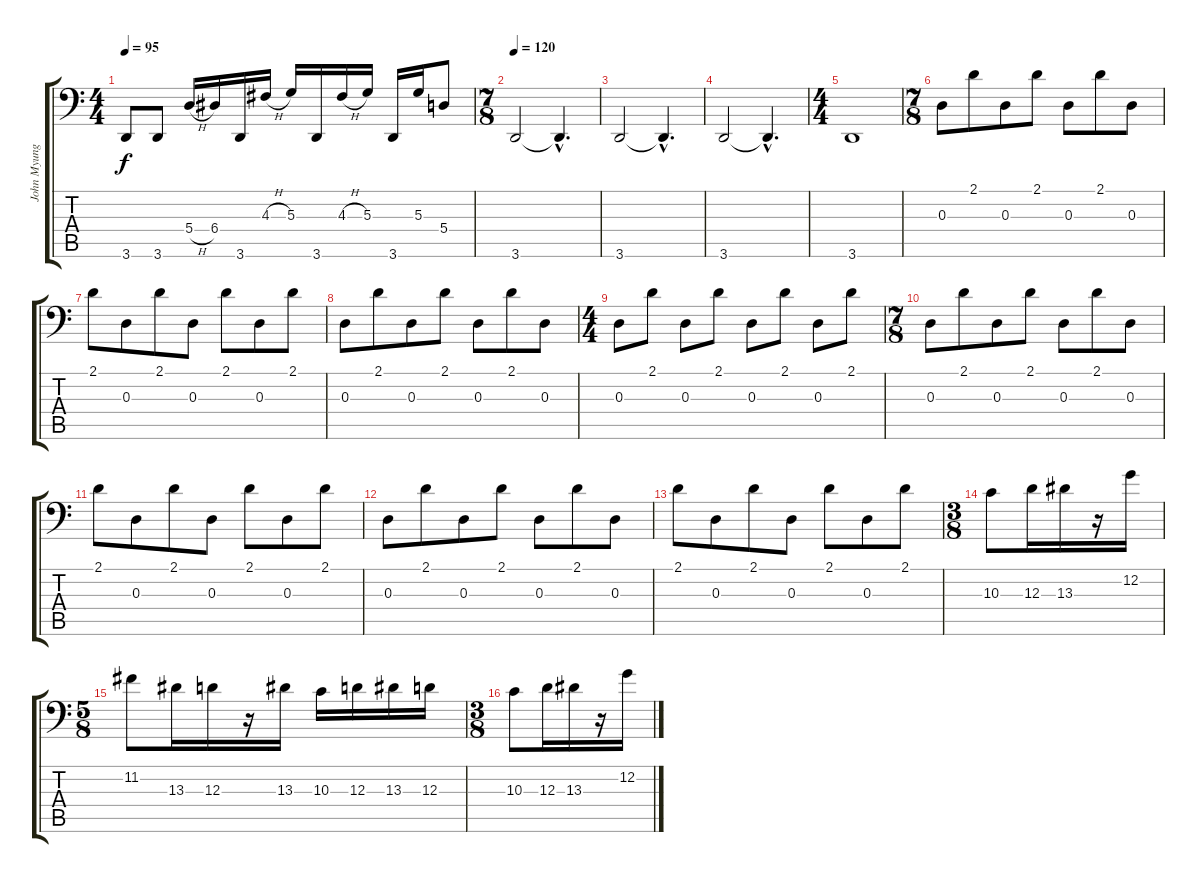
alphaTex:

\track ("John Myung" "John Myung") {instrument electricbassfinger}
\staff {score tabs}
\tuning (C3 G2 D2 A1 E1 B0) {hide}
\ts (4 4)
\tempo 95
\clef f4
\ks c
3.6.8{dy f} 3.6.8 5.4{h}.16 6.4.16 3.6.16 4.3{h}.16 5.3.16 3.6.16 4.3{h}.16 5.3.16 3.6.16 5.3.16 5.4.8 |
\ts (7 8)
\tempo 120
3.6.2 3.6{hac t}.4{d} |
3.6.2 3.6{hac t}.4{d} |
3.6.2 3.6{hac t}.4{d} |
\ts (4 4)
3.6.1 |
\ts (7 8)
0.3.8 2.1.8 0.3.8 2.1.8 0.3.8 2.1.8 0.3.8 |
2.1.8 0.3.8 2.1.8 0.3.8 2.1.8 0.3.8 2.1.8 |
0.3.8 2.1.8 0.3.8 2.1.8 0.3.8 2.1.8 0.3.8 |
\ts (4 4)
0.3.8 2.1.8 0.3.8 2.1.8 0.3.8 2.1.8 0.3.8 2.1.8 |
\ts (7 8)
0.3.8 2.1.8 0.3.8 2.1.8 0.3.8 2.1.8 0.3.8 |
2.1.8 0.3.8 2.1.8 0.3.8 2.1.8 0.3.8 2.1.8 |
0.3.8 2.1.8 0.3.8 2.1.8 0.3.8 2.1.8 0.3.8 |
2.1.8 0.3.8 2.1.8 0.3.8 2.1.8 0.3.8 2.1.8 |
\ts (3 8)
10.3.8 12.3.16 13.3.16 r.16 12.2.16 |
\ts (5 8)
11.2.8 13.3.16 12.3.16 r.16 13.3.16 10.3.16 12.3.16 13.3.16 12.3.16 |
\ts (3 8)
10.3.8 12.3.16 13.3.16 r.16 12.2.16
